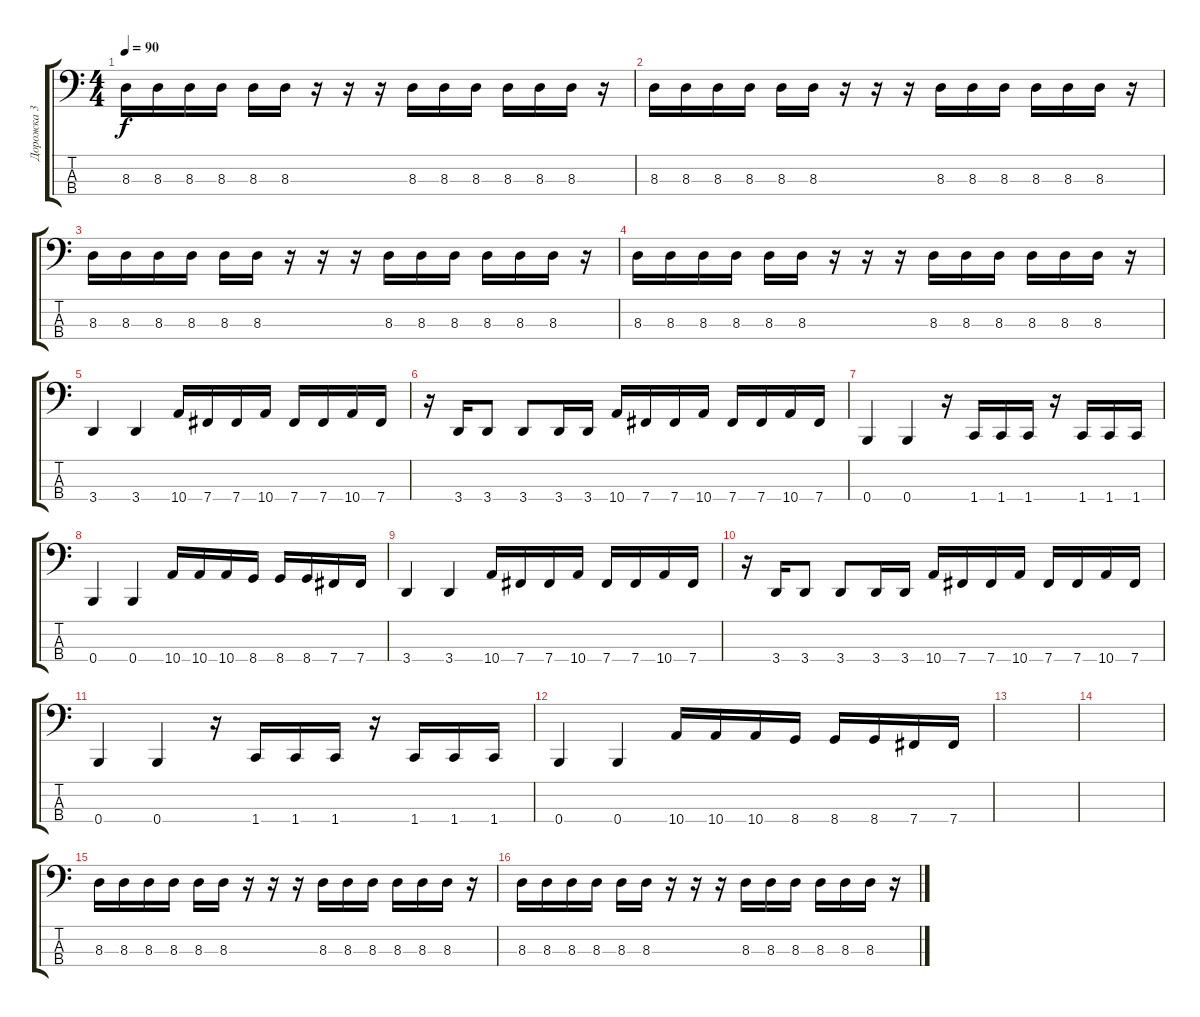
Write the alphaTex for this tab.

\track ("Дорожка 3" "Дорожка 3") {instrument electricbassfinger}
\staff {score tabs}
\tuning (E2 B1 Gb1 B0) {hide}
\ts (4 4)
\tempo 90
\clef f4
\ks c
8.3.16{dy f} 8.3.16 8.3.16 8.3.16 8.3.16 8.3.16 r.16 r.16 r.16 8.3.16 8.3.16 8.3.16 8.3.16 8.3.16 8.3.16 r.16 |
8.3.16 8.3.16 8.3.16 8.3.16 8.3.16 8.3.16 r.16 r.16 r.16 8.3.16 8.3.16 8.3.16 8.3.16 8.3.16 8.3.16 r.16 |
8.3.16 8.3.16 8.3.16 8.3.16 8.3.16 8.3.16 r.16 r.16 r.16 8.3.16 8.3.16 8.3.16 8.3.16 8.3.16 8.3.16 r.16 |
8.3.16 8.3.16 8.3.16 8.3.16 8.3.16 8.3.16 r.16 r.16 r.16 8.3.16 8.3.16 8.3.16 8.3.16 8.3.16 8.3.16 r.16 |
3.4.4 3.4.4 10.4.16 7.4.16 7.4.16 10.4.16 7.4.16 7.4.16 10.4.16 7.4.16 |
r.16 3.4.16 3.4.8 3.4.8 3.4.16 3.4.16 10.4.16 7.4.16 7.4.16 10.4.16 7.4.16 7.4.16 10.4.16 7.4.16 |
0.4.4 0.4.4 r.16 1.4.16 1.4.16 1.4.16 r.16 1.4.16 1.4.16 1.4.16 |
0.4.4 0.4.4 10.4.16 10.4.16 10.4.16 8.4.16 8.4.16 8.4.16 7.4.16 7.4.16 |
3.4.4 3.4.4 10.4.16 7.4.16 7.4.16 10.4.16 7.4.16 7.4.16 10.4.16 7.4.16 |
r.16 3.4.16 3.4.8 3.4.8 3.4.16 3.4.16 10.4.16 7.4.16 7.4.16 10.4.16 7.4.16 7.4.16 10.4.16 7.4.16 |
0.4.4 0.4.4 r.16 1.4.16 1.4.16 1.4.16 r.16 1.4.16 1.4.16 1.4.16 |
0.4.4 0.4.4 10.4.16 10.4.16 10.4.16 8.4.16 8.4.16 8.4.16 7.4.16 7.4.16 |
|
|
8.3.16 8.3.16 8.3.16 8.3.16 8.3.16 8.3.16 r.16 r.16 r.16 8.3.16 8.3.16 8.3.16 8.3.16 8.3.16 8.3.16 r.16 |
8.3.16 8.3.16 8.3.16 8.3.16 8.3.16 8.3.16 r.16 r.16 r.16 8.3.16 8.3.16 8.3.16 8.3.16 8.3.16 8.3.16 r.16
